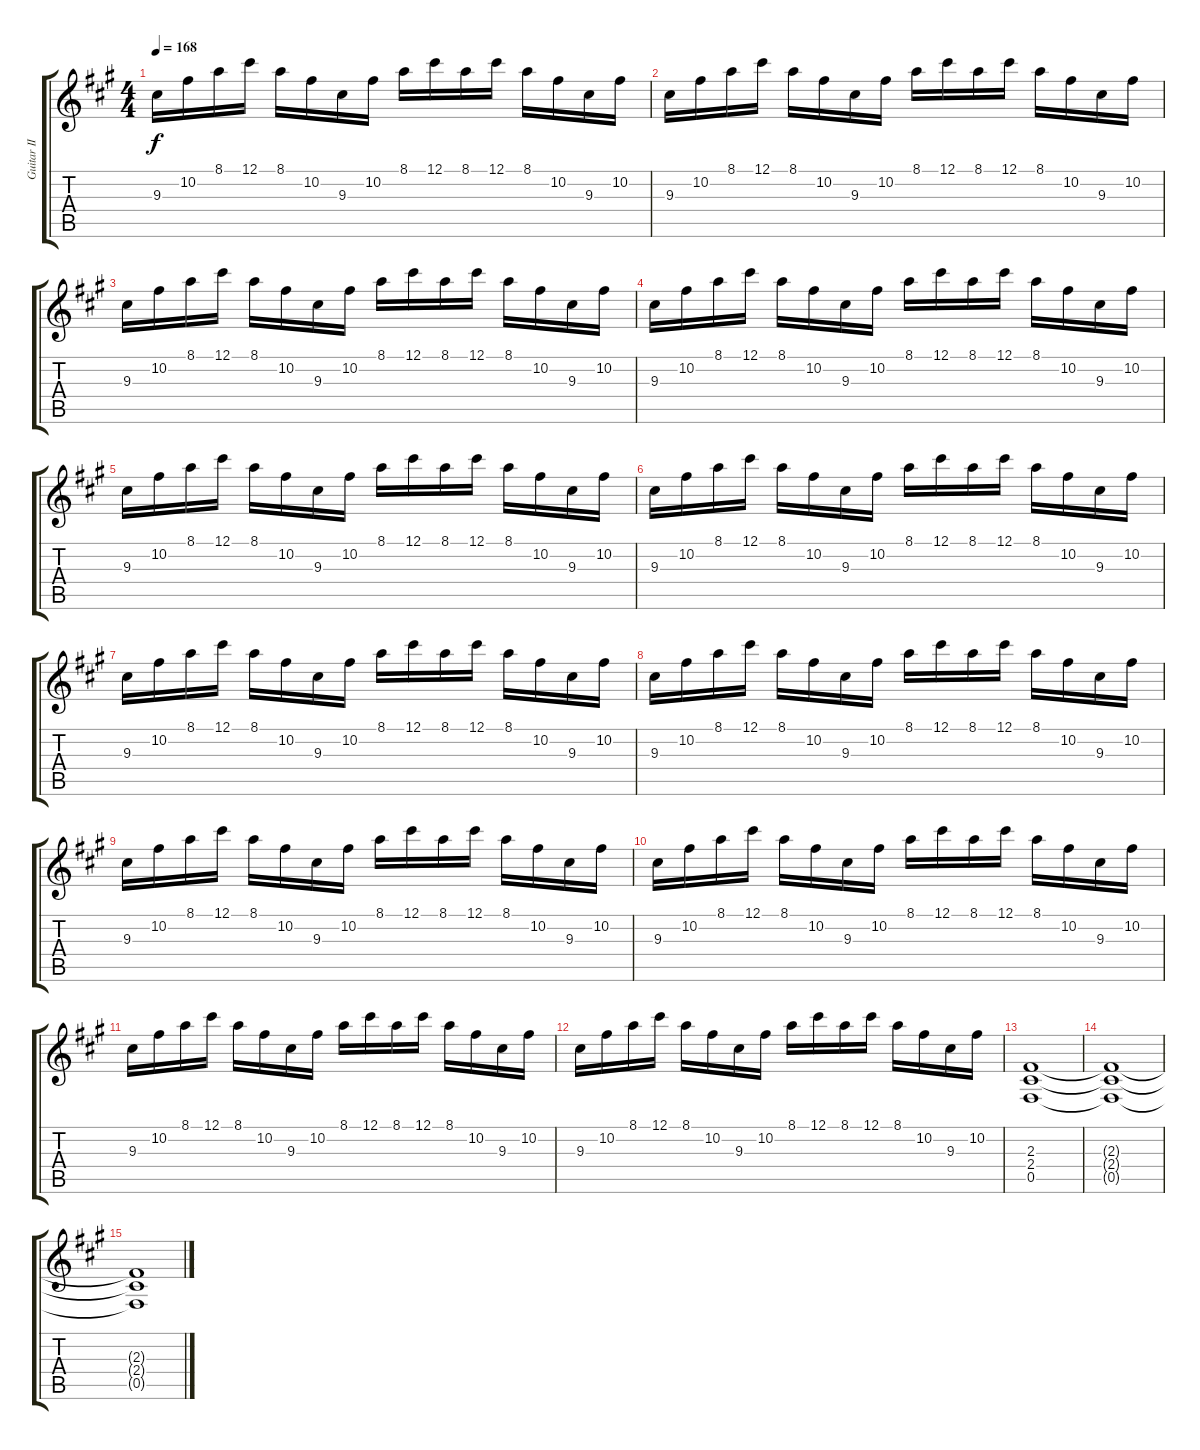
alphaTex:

\track ("Guitar II (Right)" "Guitar II ") {instrument distortionguitar}
\staff {score tabs}
\tuning (Db4 Ab3 E3 B2 Gb2 B1) {hide}
\ts (4 4)
\tempo 168
\clef g2
\ks f#minor
9.3.16{dy f} 10.2.16 8.1.16 12.1.16 8.1.16 10.2.16 9.3.16 10.2.16 8.1.16 12.1.16 8.1.16 12.1.16 8.1.16 10.2.16 9.3.16 10.2.16 |
9.3.16 10.2.16 8.1.16 12.1.16 8.1.16 10.2.16 9.3.16 10.2.16 8.1.16 12.1.16 8.1.16 12.1.16 8.1.16 10.2.16 9.3.16 10.2.16 |
9.3.16 10.2.16 8.1.16 12.1.16 8.1.16 10.2.16 9.3.16 10.2.16 8.1.16 12.1.16 8.1.16 12.1.16 8.1.16 10.2.16 9.3.16 10.2.16 |
9.3.16 10.2.16 8.1.16 12.1.16 8.1.16 10.2.16 9.3.16 10.2.16 8.1.16 12.1.16 8.1.16 12.1.16 8.1.16 10.2.16 9.3.16 10.2.16 |
9.3.16 10.2.16 8.1.16 12.1.16 8.1.16 10.2.16 9.3.16 10.2.16 8.1.16 12.1.16 8.1.16 12.1.16 8.1.16 10.2.16 9.3.16 10.2.16 |
9.3.16 10.2.16 8.1.16 12.1.16 8.1.16 10.2.16 9.3.16 10.2.16 8.1.16 12.1.16 8.1.16 12.1.16 8.1.16 10.2.16 9.3.16 10.2.16 |
9.3.16 10.2.16 8.1.16 12.1.16 8.1.16 10.2.16 9.3.16 10.2.16 8.1.16 12.1.16 8.1.16 12.1.16 8.1.16 10.2.16 9.3.16 10.2.16 |
9.3.16 10.2.16 8.1.16 12.1.16 8.1.16 10.2.16 9.3.16 10.2.16 8.1.16 12.1.16 8.1.16 12.1.16 8.1.16 10.2.16 9.3.16 10.2.16 |
9.3.16 10.2.16 8.1.16 12.1.16 8.1.16 10.2.16 9.3.16 10.2.16 8.1.16 12.1.16 8.1.16 12.1.16 8.1.16 10.2.16 9.3.16 10.2.16 |
9.3.16 10.2.16 8.1.16 12.1.16 8.1.16 10.2.16 9.3.16 10.2.16 8.1.16 12.1.16 8.1.16 12.1.16 8.1.16 10.2.16 9.3.16 10.2.16 |
9.3.16 10.2.16 8.1.16 12.1.16 8.1.16 10.2.16 9.3.16 10.2.16 8.1.16 12.1.16 8.1.16 12.1.16 8.1.16 10.2.16 9.3.16 10.2.16 |
9.3.16 10.2.16 8.1.16 12.1.16 8.1.16 10.2.16 9.3.16 10.2.16 8.1.16 12.1.16 8.1.16 12.1.16 8.1.16 10.2.16 9.3.16 10.2.16 |
(2.3 2.4 0.5).1{volume 0} |
(2.3{t} 2.4{t} 0.5{t}).1 |
(2.3{t} 2.4{t} 0.5{t}).1
